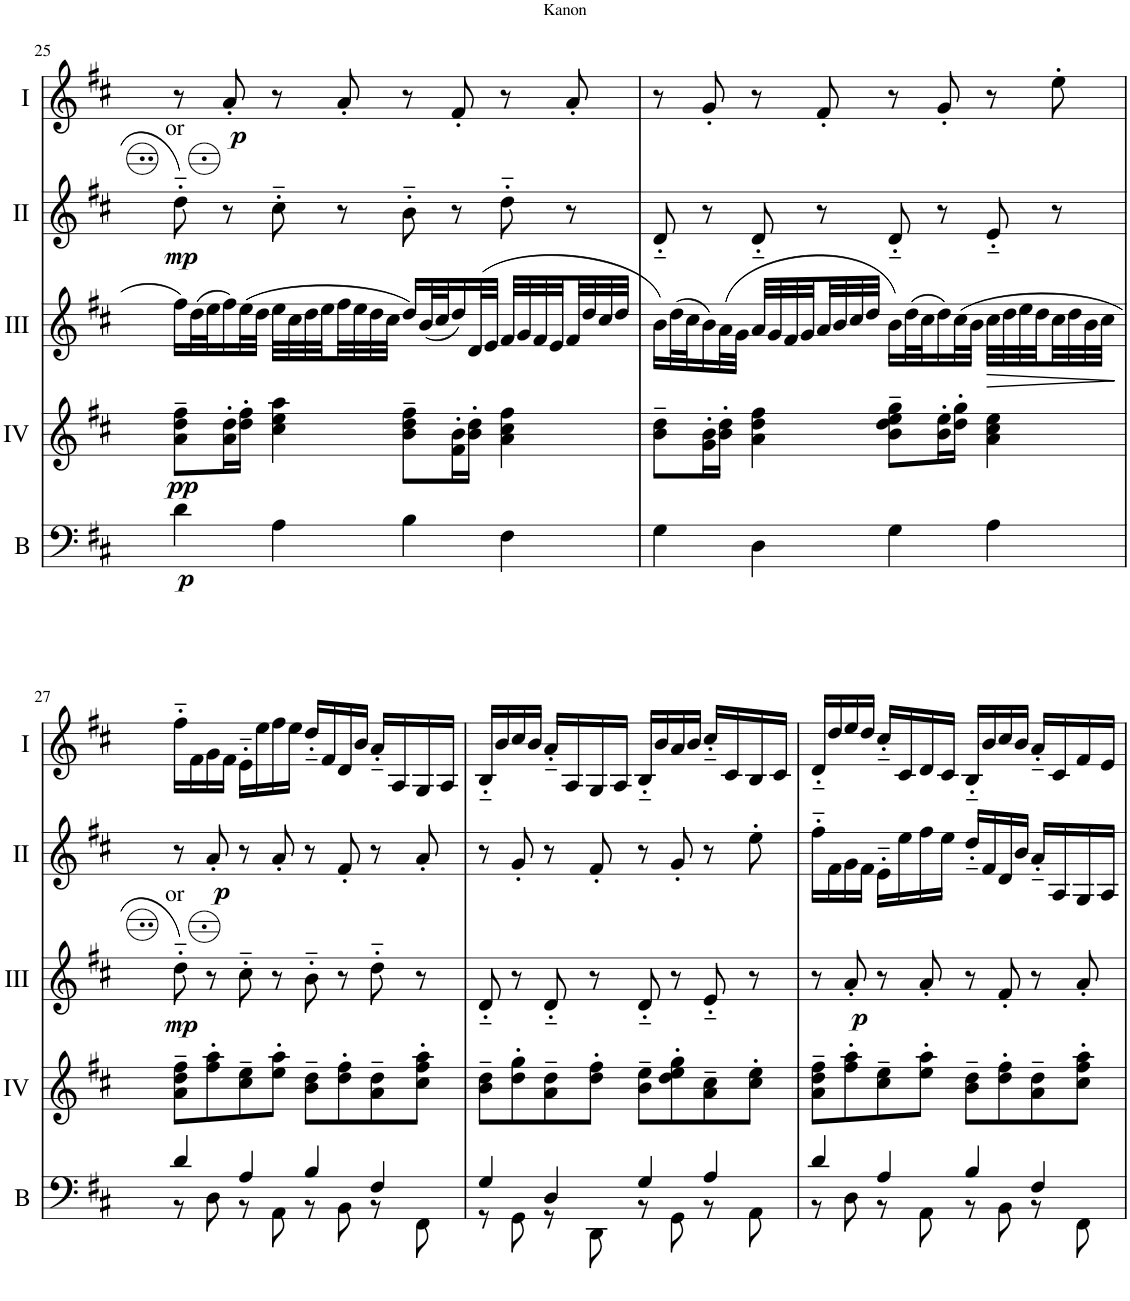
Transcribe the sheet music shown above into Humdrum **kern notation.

**kern	**dynam	**kern	**dynam	**kern	**dynam	**kern	**dynam	**kern	**dynam
*part5	*part5	*part4	*part4	*part3	*part3	*part2	*part2	*part1	*part1
*staff5	*staff5	*staff4	*staff4	*staff3	*staff3	*staff2	*staff2	*staff1	*staff1
*I"Basson	*	*I"Acc. 4	*	*I"Acc. 3	*	*I"Acc. 2	*	*I"Acc. 1	*
*I'B	*	*	*	*	*	*	*	*	*
!!LO:PB:g=z
*clefF4	*	*clefG2	*	*clefG2	*	*clefG2	*	*clefG2	*
*Trd7c12	*	*Trd7c12	*	*	*	*	*	*	*
*k[f#c#]	*	*k[f#c#]	*	*k[f#c#]	*	*k[f#c#]	*	*k[f#c#]	*
*M4/4	*	*M4/4	*	*M4/4	*	*M4/4	*	*M4/4	*
*met(c)	*	*met(c)	*	*met(c)	*	*met(c)	*	*met(c)	*
=25	=25	=25	=25	=25	=25	=25	=25	=25	=25
!	!	!	!	!	!	!LO:TX:a:t=or	!	!	!
!	!LO:DY:b	!	!LO:DY:b	!	!	!	!LO:DY:b	!	!
4d\	p	8a\~ 8dd\~ 8ff#\~L	pp	16ff#\LL	.	8dd'~\	mp	8r	.
.	.	.	.	(32dd\L	.	.	.	.	.
.	.	.	.	32ee\J	.	.	.	.	.
!	!	!	!	!	!	!	!	!	!LO:DY:b
.	.	16a\' 16dd\'L	.	16ff#\)	.	8r	.	8a'/	p
.	.	16dd\' 16ff#\'JJ	.	(32ee\L	.	.	.	.	.
.	.	.	.	32dd\JJJ	.	.	.	.	.
4A\	.	4cc#\ 4ee\ 4aa\	.	32ee\LLL	.	8cc#'~\	.	8r	.
.	.	.	.	32cc#\	.	.	.	.	.
.	.	.	.	32dd\	.	.	.	.	.
.	.	.	.	32ee\	.	.	.	.	.
.	.	.	.	32ff#\	.	8r	.	8a'/	.
.	.	.	.	32ee\	.	.	.	.	.
.	.	.	.	32dd\	.	.	.	.	.
.	.	.	.	32cc#\JJJ	.	.	.	.	.
4B\	.	8b\~ 8dd\~ 8ff#\~L	.	16dd/LL)	.	8b'~\	.	8r	.
.	.	.	.	(32b/L	.	.	.	.	.
.	.	.	.	32cc#/J	.	.	.	.	.
.	.	16f#\' 16b\'L	.	16dd/)	.	8r	.	8f#'/	.
.	.	16b\' 16dd\'JJ	.	(32d/L	.	.	.	.	.
.	.	.	.	32e/JJJ	.	.	.	.	.
4F#\	.	4a\ 4cc#\ 4ff#\	.	32f#/LLL	.	8dd'~\	.	8r	.
.	.	.	.	32g/	.	.	.	.	.
.	.	.	.	32f#/	.	.	.	.	.
.	.	.	.	32e/	.	.	.	.	.
.	.	.	.	32f#/	.	8r	.	8a'/	.
.	.	.	.	32dd/	.	.	.	.	.
.	.	.	.	32cc#/	.	.	.	.	.
.	.	.	.	32dd/JJJ	.	.	.	.	.
=26	=26	=26	=26	=26	=26	=26	=26	=26	=26
4G\	.	8b\~ 8dd\~L	.	16b\LL)	.	8d'~/	.	8r	.
.	.	.	.	(32dd\L	.	.	.	.	.
.	.	.	.	32cc#\J	.	.	.	.	.
.	.	16g\' 16b\'L	.	16b\)	.	8r	.	8g'/	.
.	.	16b\' 16dd\'JJ	.	(32a\L	.	.	.	.	.
.	.	.	.	32g\JJJ	.	.	.	.	.
4D\	.	4a\ 4dd\ 4ff#\	.	32a/LLL	.	8d'~/	.	8r	.
.	.	.	.	32g/	.	.	.	.	.
.	.	.	.	32f#/	.	.	.	.	.
.	.	.	.	32g/	.	.	.	.	.
.	.	.	.	32a/	.	8r	.	8f#'/	.
.	.	.	.	32b/	.	.	.	.	.
.	.	.	.	32cc#/	.	.	.	.	.
.	.	.	.	32dd/JJJ	.	.	.	.	.
4G\	.	8b\~ 8dd\~ 8ee\~ 8gg\~L	.	16b\LL)	.	8d'~/	.	8r	.
.	.	.	.	(32dd\L	.	.	.	.	.
.	.	.	.	32cc#\J	.	.	.	.	.
.	.	16b\' 16ee\'L	.	16dd\)	.	8r	.	8g'/	.
.	.	16dd\' 16gg\'JJ	.	(32cc#\L	.	.	.	.	.
.	.	.	.	32b\JJJ	.	.	.	.	.
!	!	!	!	!	!LO:HP:b	!	!	!	!
4A\	.	4a\ 4cc#\ 4ee\	.	32cc#\LLL	>	8e'~/	.	8r	.
.	.	.	.	32dd\	.	.	.	.	.
.	.	.	.	32ee\	.	.	.	.	.
.	.	.	.	32dd\	.	.	.	.	.
.	.	.	.	32cc#\	.	8r	.	8ee'\	.
.	.	.	.	32dd\	.	.	.	.	.
.	.	.	.	32b\	.	.	.	.	.
.	.	.	.	32cc#\JJJ	.	.	.	.	.
.	.	.	.	.	]	.	.	.	.
!!LO:LB:g=z
=27	=27	=27	=27	=27	=27	=27	=27	=27	=27
*^	*	*	*	*	*	*	*	*	*
!	!	!	!	!	!LO:TX:a:t=or	!	!	!	!	!
!	!	!	!	!	!	!LO:DY:b	!	!	!	!
4d/	8r	.	8a\~ 8dd\~ 8ff#\~L	.	8dd'~\)	mp	8r	.	16ff#'~\LL	.
.	.	.	.	.	.	.	.	.	16f#\	.
!	!	!	!	!	!	!	!	!LO:DY:b	!	!
.	8D\	.	8ff#\' 8aa\'	.	8r	.	8a'/	p	16g\	.
.	.	.	.	.	.	.	.	.	16f#\JJ	.
4A/	8r	.	8cc#\~ 8ee\~	.	8cc#'~\	.	8r	.	16e'~\LL	.
.	.	.	.	.	.	.	.	.	16ee\	.
.	8AA\	.	8ee\' 8aa\'J	.	8r	.	8a'/	.	16ff#\	.
.	.	.	.	.	.	.	.	.	16ee\JJ	.
4B/	8r	.	8b\~ 8dd\~L	.	8b'~\	.	8r	.	16dd'~/LL	.
.	.	.	.	.	.	.	.	.	16f#/	.
.	8BB\	.	8dd\' 8ff#\'	.	8r	.	8f#'/	.	16d/	.
.	.	.	.	.	.	.	.	.	16b/JJ	.
4F#/	8r	.	8a\~ 8dd\~	.	8dd'~\	.	8r	.	16a'~/LL	.
.	.	.	.	.	.	.	.	.	16A/	.
.	8FF#\	.	8cc#\' 8ff#\' 8aa\'J	.	8r	.	8a'/	.	16G/	.
.	.	.	.	.	.	.	.	.	16A/JJ	.
=28	=28	=28	=28	=28	=28	=28	=28	=28	=28	=28
4G/	8r	.	8b\~ 8dd\~L	.	8d'~/	.	8r	.	16B'~/LL	.
.	.	.	.	.	.	.	.	.	16b/	.
.	8GG\	.	8dd\' 8gg\'	.	8r	.	8g'/	.	16cc#/	.
.	.	.	.	.	.	.	.	.	16b/JJ	.
4D/	8r	.	8a\~ 8dd\~	.	8d'~/	.	8r	.	16a'~/LL	.
.	.	.	.	.	.	.	.	.	16A/	.
.	8DD\	.	8dd\' 8ff#\'J	.	8r	.	8f#'/	.	16G/	.
.	.	.	.	.	.	.	.	.	16A/JJ	.
4G/	8r	.	8b\~ 8ee\~L	.	8d'~/	.	8r	.	16B'~/LL	.
.	.	.	.	.	.	.	.	.	16b/	.
.	8GG\	.	8dd\' 8ee\' 8gg\'	.	8r	.	8g'/	.	16a/	.
.	.	.	.	.	.	.	.	.	16b/JJ	.
4A/	8r	.	8a\~ 8cc#\~	.	8e'~/	.	8r	.	16cc#'~/LL	.
.	.	.	.	.	.	.	.	.	16c#/	.
.	8AA\	.	8cc#\' 8ee\'J	.	8r	.	8ee'\	.	16B/	.
.	.	.	.	.	.	.	.	.	16c#/JJ	.
=29	=29	=29	=29	=29	=29	=29	=29	=29	=29	=29
4d/	8r	.	8a\~ 8dd\~ 8ff#\~L	.	8r	.	16ff#'~\LL	.	16d'~/LL	.
.	.	.	.	.	.	.	16f#\	.	16dd/	.
!	!	!	!	!	!	!LO:DY:b	!	!	!	!
.	8D\	.	8ff#\' 8aa\'	.	8a'/	p	16g\	.	16ee/	.
.	.	.	.	.	.	.	16f#\JJ	.	16dd/JJ	.
4A/	8r	.	8cc#\~ 8ee\~	.	8r	.	16e'~\LL	.	16cc#'~/LL	.
.	.	.	.	.	.	.	16ee\	.	16c#/	.
.	8AA\	.	8ee\' 8aa\'J	.	8a'/	.	16ff#\	.	16d/	.
.	.	.	.	.	.	.	16ee\JJ	.	16c#/JJ	.
4B/	8r	.	8b\~ 8dd\~L	.	8r	.	16dd'~/LL	.	16B'~/LL	.
.	.	.	.	.	.	.	16f#/	.	16b/	.
.	8BB\	.	8dd\' 8ff#\'	.	8f#'/	.	16d/	.	16cc#/	.
.	.	.	.	.	.	.	16b/JJ	.	16b/JJ	.
4F#/	8r	.	8a\~ 8dd\~	.	8r	.	16a'~/LL	.	16a'~/LL	.
.	.	.	.	.	.	.	16A/	.	16c#/	.
.	8FF#\	.	8cc#\' 8ff#\' 8aa\'J	.	8a'/	.	16G/	.	16f#/	.
.	.	.	.	.	.	.	16A/JJ	.	16e/JJ	.
*v	*v	*	*	*	*	*	*	*	*	*
=	=	=	=	=	=	=	=	=	=
*-	*-	*-	*-	*-	*-	*-	*-	*-	*-
